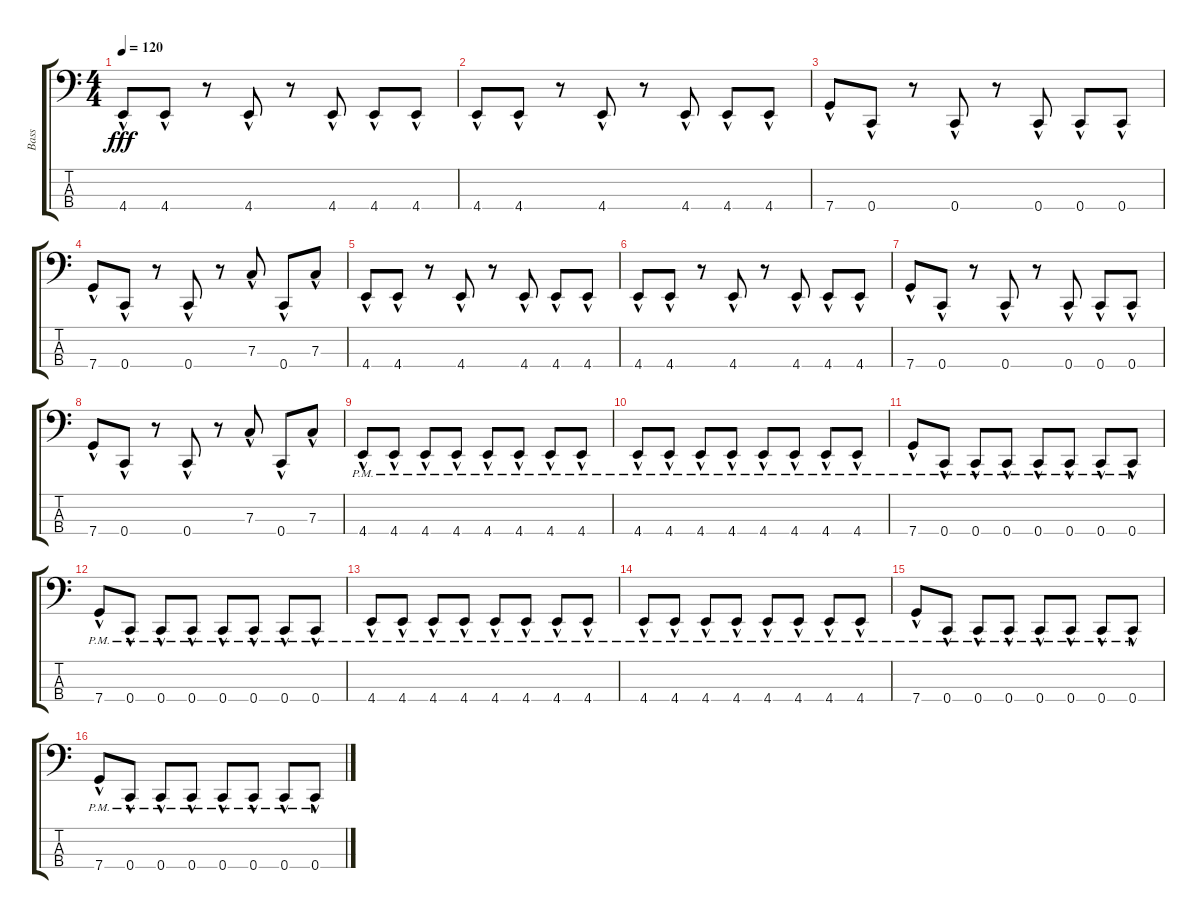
\track ("Bass" "Bass") {instrument electricbassfinger}
\staff {score tabs}
\tuning (Eb2 Bb1 F1 C1) {hide}
\ts (4 4)
\tempo 120
\clef f4
\ks c
4.4{hac}.8{dy fff} 4.4{hac}.8 r.8 4.4{hac}.8 r.8 4.4{hac}.8 4.4{hac}.8 4.4{hac}.8 |
4.4{hac}.8 4.4{hac}.8 r.8 4.4{hac}.8 r.8 4.4{hac}.8 4.4{hac}.8 4.4{hac}.8 |
7.4{hac}.8 0.4{hac}.8 r.8 0.4{hac}.8 r.8 0.4{hac}.8 0.4{hac}.8 0.4{hac}.8 |
7.4{hac}.8 0.4{hac}.8 r.8 0.4{hac}.8 r.8 7.3{hac}.8 0.4{hac}.8 7.3{hac}.8 |
4.4{hac}.8 4.4{hac}.8 r.8 4.4{hac}.8 r.8 4.4{hac}.8 4.4{hac}.8 4.4{hac}.8 |
4.4{hac}.8 4.4{hac}.8 r.8 4.4{hac}.8 r.8 4.4{hac}.8 4.4{hac}.8 4.4{hac}.8 |
7.4{hac}.8 0.4{hac}.8 r.8 0.4{hac}.8 r.8 0.4{hac}.8 0.4{hac}.8 0.4{hac}.8 |
7.4{hac}.8 0.4{hac}.8 r.8 0.4{hac}.8 r.8 7.3{hac}.8 0.4{hac}.8 7.3{hac}.8 |
4.4{hac pm}.8 4.4{hac pm}.8 4.4{hac pm}.8 4.4{hac pm}.8 4.4{hac pm}.8 4.4{hac pm}.8 4.4{hac pm}.8 4.4{hac pm}.8 |
4.4{hac pm}.8 4.4{hac pm}.8 4.4{hac pm}.8 4.4{hac pm}.8 4.4{hac pm}.8 4.4{hac pm}.8 4.4{hac pm}.8 4.4{hac pm}.8 |
7.4{hac pm}.8 0.4{hac pm}.8 0.4{hac pm}.8 0.4{hac pm}.8 0.4{hac pm}.8 0.4{hac pm}.8 0.4{hac pm}.8 0.4{hac pm}.8 |
7.4{hac pm}.8 0.4{hac pm}.8 0.4{hac pm}.8 0.4{hac pm}.8 0.4{hac pm}.8 0.4{hac pm}.8 0.4{hac pm}.8 0.4{hac pm}.8 |
4.4{hac pm}.8 4.4{hac pm}.8 4.4{hac pm}.8 4.4{hac pm}.8 4.4{hac pm}.8 4.4{hac pm}.8 4.4{hac pm}.8 4.4{hac pm}.8 |
4.4{hac pm}.8 4.4{hac pm}.8 4.4{hac pm}.8 4.4{hac pm}.8 4.4{hac pm}.8 4.4{hac pm}.8 4.4{hac pm}.8 4.4{hac pm}.8 |
7.4{hac pm}.8 0.4{hac pm}.8 0.4{hac pm}.8 0.4{hac pm}.8 0.4{hac pm}.8 0.4{hac pm}.8 0.4{hac pm}.8 0.4{hac pm}.8 |
7.4{hac pm}.8 0.4{hac pm}.8 0.4{hac pm}.8 0.4{hac pm}.8 0.4{hac pm}.8 0.4{hac pm}.8 0.4{hac pm}.8 0.4{hac pm}.8
